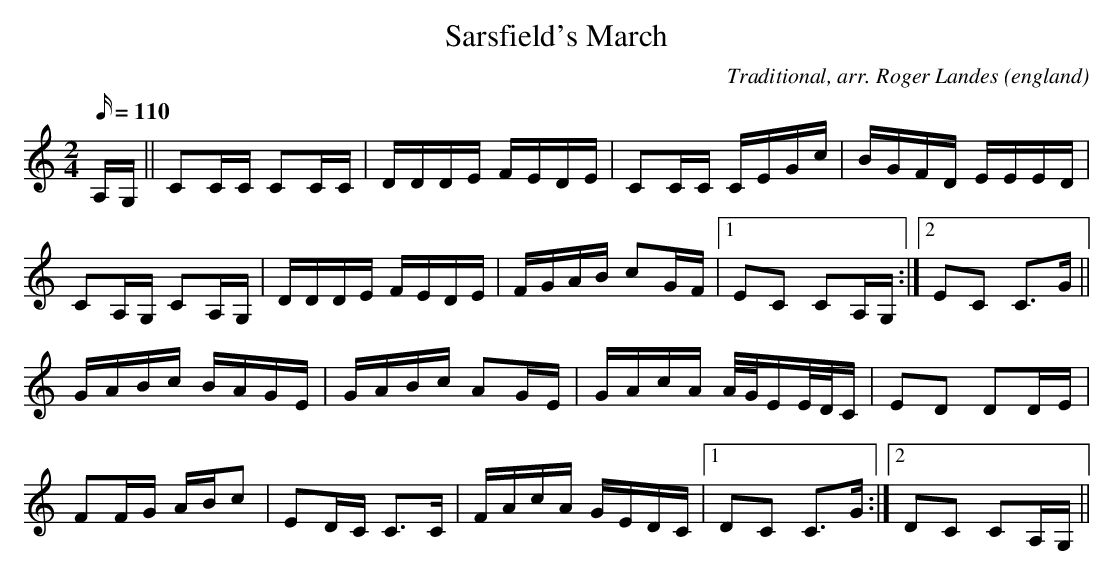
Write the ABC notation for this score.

X:1
T:Sarsfield's March
O:england
C:Traditional, arr. Roger Landes
M:2/4
L:1/16
Q:110
K:C
A,G,||C2CC C2CC|DDDE FEDE|C2CC CEGc|BGFD EEED|
C2A,G, C2A,G,|DDDE FEDE|FGAB c2GF|1 E2C2 C2A,G,:|2 E2C2 C3G||
GABc BAGE|GABc A2GE|GAcA A/2G/2EE/2D/2C|E2D2 D2DE|
F2FG ABc2|E2DC C3C|FAcA GEDC|1 D2C2 C3G:|2 D2C2 C2A,G,||
